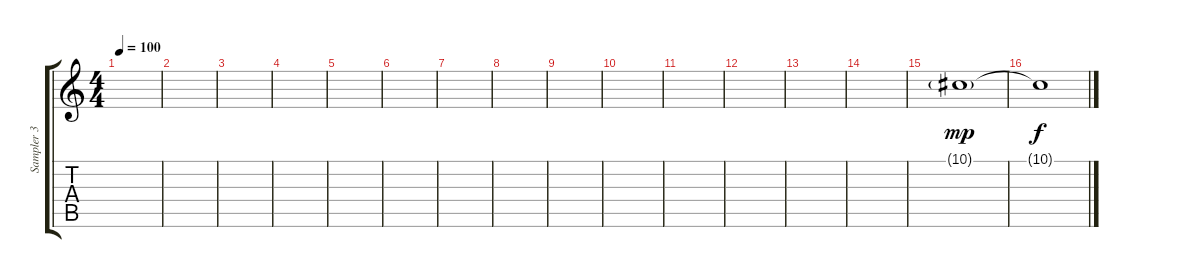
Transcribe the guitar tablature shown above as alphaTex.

\track ("Sampler 3" "Sampler 3") {instrument pad4choir}
\staff {score tabs}
\tuning (Eb4 Bb3 Gb3 Db3 Ab2 Db2) {hide}
\ts (4 4)
\tempo 100
\clef g2
\ks c
|
|
|
|
|
|
|
|
|
|
|
|
|
|
10.1{g}.1{dy mp} |
10.1{t}.1{dy f}
